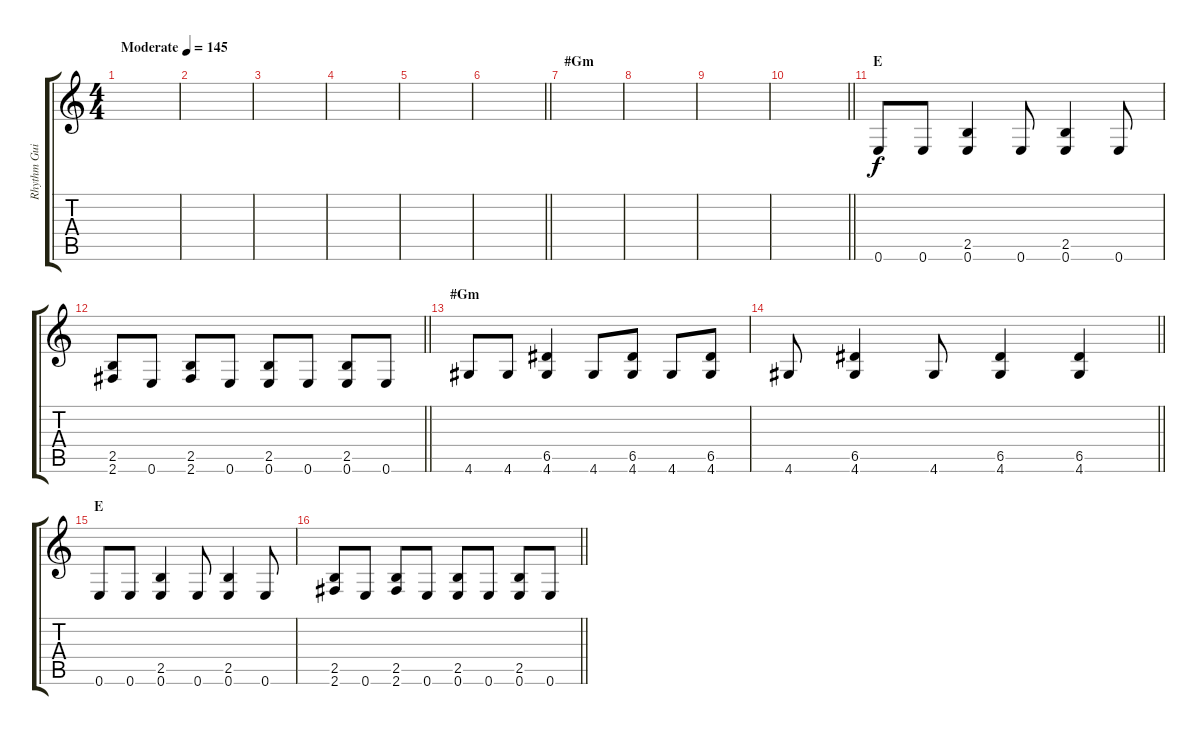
\track ("Rhythm Guitar 1" "Rhythm Gui") {instrument overdrivenguitar}
\staff {score tabs}
\tuning (E4 B3 G3 D3 A2 E2) {hide}
\ts (4 4)
\tempo (145 "Moderate")
\clef g2
\ks c
|
|
|
|
|
\barLineRight lightlight
|
\section ("" "#Gm")
|
|
|
\barLineRight lightlight
|
\section ("" "E")
0.6.8 0.6.8 (2.5 0.6).4 0.6.8 (2.5 0.6).4 0.6.8 |
\barLineRight lightlight
(2.5 2.6).8 0.6.8 (2.5 2.6).8 0.6.8 (2.5 0.6).8 0.6.8 (2.5 0.6).8 0.6.8 |
\section ("" "#Gm")
4.6.8 4.6.8 (6.5 4.6).4 4.6.8 (6.5 4.6).8 4.6.8 (6.5 4.6).8 |
\barLineRight lightlight
4.6.8 (6.5 4.6).4 4.6.8 (6.5 4.6).4 (6.5 4.6).4 |
\section ("" "E")
0.6.8 0.6.8 (2.5 0.6).4 0.6.8 (2.5 0.6).4 0.6.8 |
\barLineRight lightlight
(2.5 2.6).8 0.6.8 (2.5 2.6).8 0.6.8 (2.5 0.6).8 0.6.8 (2.5 0.6).8 0.6.8
